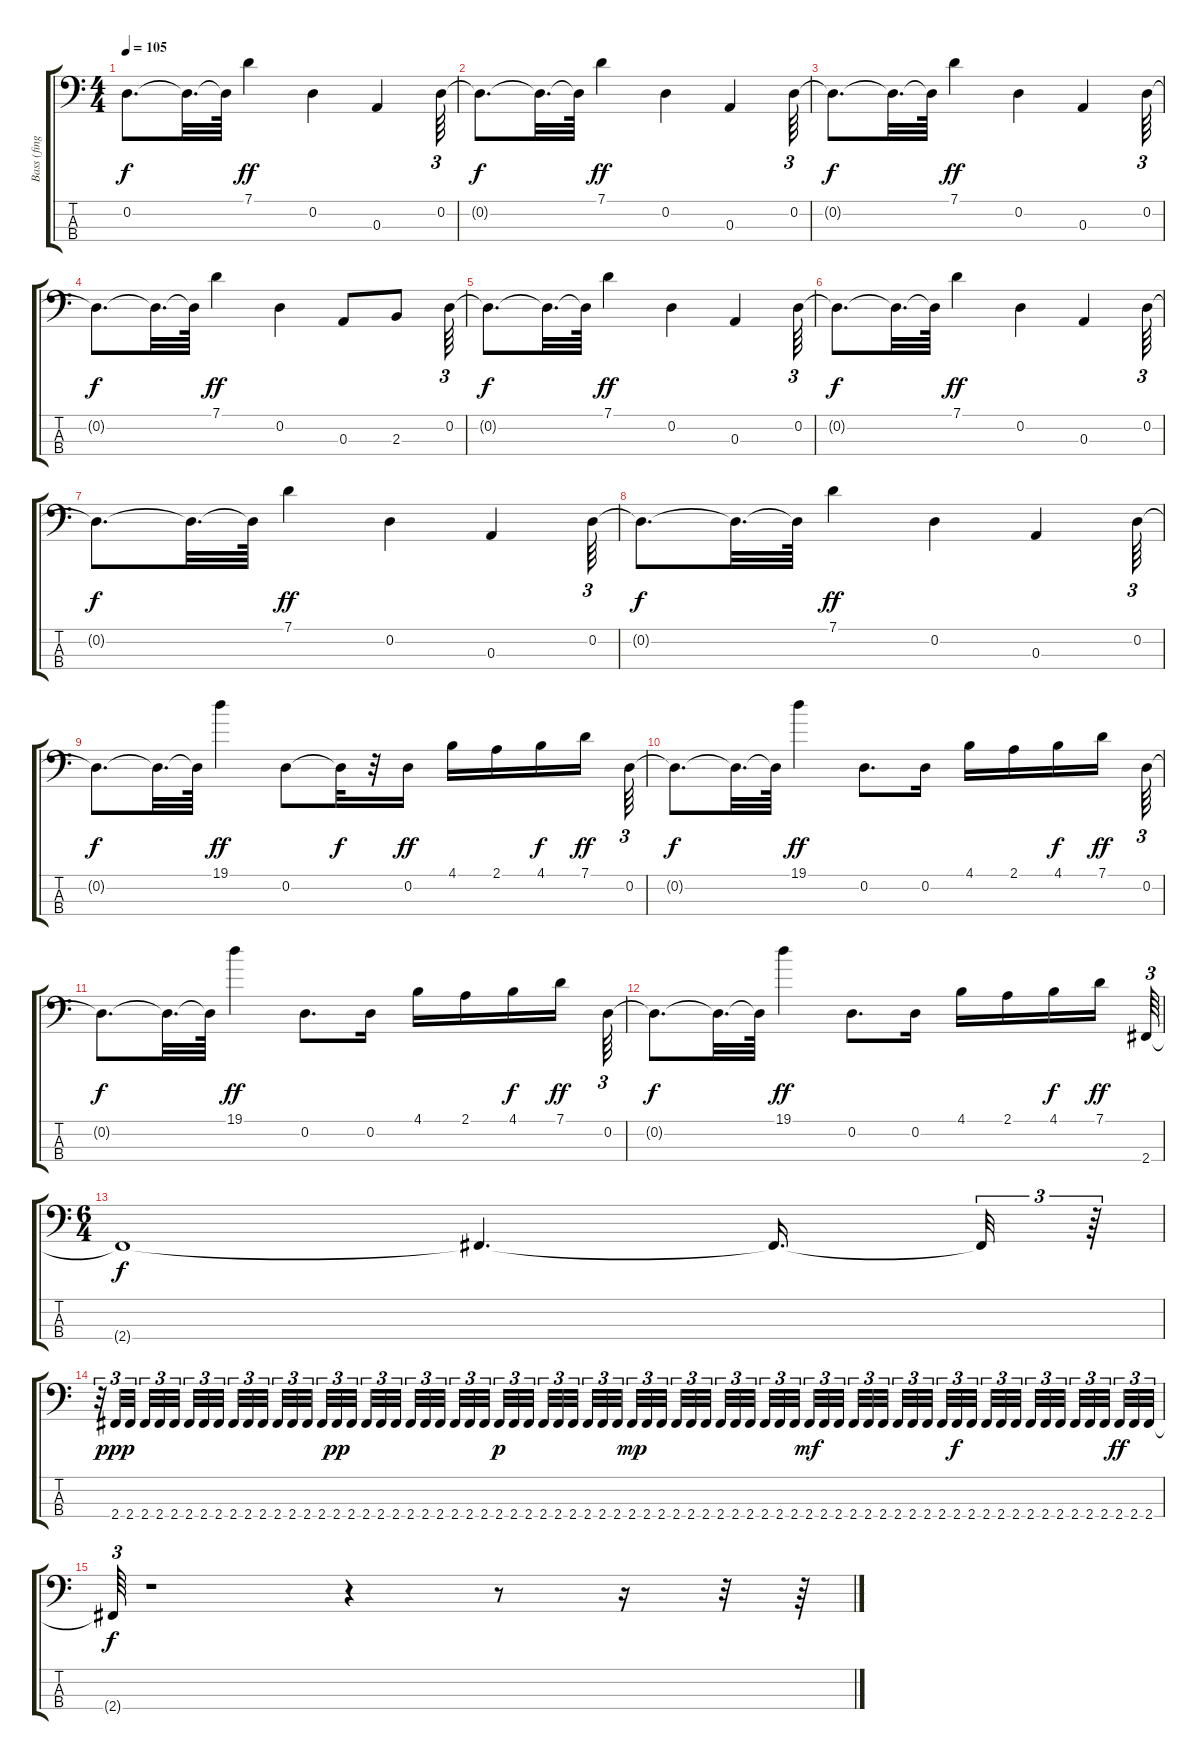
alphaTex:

\track ("Bass (finger)" "Bass (fing") {instrument electricbassfinger}
\staff {score tabs}
\tuning (G2 D2 A1 E1) {hide}
\ts (4 4)
\tempo 105
\clef f4
\ks c
0.2{t}.8{d dy f} 0.2{t}.32{d} 0.2{t}.64 7.1.4{dy ff} 0.2.4 0.3.4 0.2.64{tu (3 2)} |
0.2{t}.8{d dy f} 0.2{t}.32{d} 0.2{t}.64 7.1.4{dy ff} 0.2.4 0.3.4 0.2.64{tu (3 2)} |
0.2{t}.8{d dy f} 0.2{t}.32{d} 0.2{t}.64 7.1.4{dy ff} 0.2.4 0.3.4 0.2.64{tu (3 2)} |
0.2{t}.8{d dy f} 0.2{t}.32{d} 0.2{t}.64 7.1.4{dy ff} 0.2.4 0.3.8 2.3.8 0.2.64{tu (3 2)} |
0.2{t}.8{d dy f} 0.2{t}.32{d} 0.2{t}.64 7.1.4{dy ff} 0.2.4 0.3.4 0.2.64{tu (3 2)} |
0.2{t}.8{d dy f} 0.2{t}.32{d} 0.2{t}.64 7.1.4{dy ff} 0.2.4 0.3.4 0.2.64{tu (3 2)} |
0.2{t}.8{d dy f} 0.2{t}.32{d} 0.2{t}.64 7.1.4{dy ff} 0.2.4 0.3.4 0.2.64{tu (3 2)} |
0.2{t}.8{d dy f} 0.2{t}.32{d} 0.2{t}.64 7.1.4{dy ff} 0.2.4 0.3.4 0.2.64{tu (3 2)} |
0.2{t}.8{d dy f} 0.2{t}.32{d} 0.2{t}.64 19.1.4{dy ff} 0.2.8 0.2{t}.32{dy f} r.32 0.2.16{dy ff} 4.1.16 2.1.16 4.1.16{dy f} 7.1.16{dy ff} 0.2.64{tu (3 2)} |
0.2{t}.8{d dy f} 0.2{t}.32{d} 0.2{t}.64 19.1.4{dy ff} 0.2.8{d} 0.2.16 4.1.16 2.1.16 4.1.16{dy f} 7.1.16{dy ff} 0.2.64{tu (3 2)} |
0.2{t}.8{d dy f} 0.2{t}.32{d} 0.2{t}.64 19.1.4{dy ff} 0.2.8{d} 0.2.16 4.1.16 2.1.16 4.1.16{dy f} 7.1.16{dy ff} 0.2.64{tu (3 2)} |
0.2{t}.8{d dy f} 0.2{t}.32{d} 0.2{t}.64 19.1.4{dy ff} 0.2.8{d} 0.2.16 4.1.16 2.1.16 4.1.16{dy f} 7.1.16{dy ff} 2.4.64{tu (3 2) volume 12} |
\ts (6 4)
2.4{t}.1{dy f} 2.4{t}.4{d} 2.4{t}.16{d} 2.4{t}.32{tu (3 2)} r.64{tu (3 2)} |
r.32{tu (3 2)} 2.4.32{tu (3 2) dy ppp volume 12} 2.4.32{tu (3 2)} 2.4.32{tu (3 2)} 2.4.32{tu (3 2)} 2.4.32{tu (3 2)} 2.4.32{tu (3 2)} 2.4.32{tu (3 2)} 2.4.32{tu (3 2)} 2.4.32{tu (3 2)} 2.4.32{tu (3 2)} 2.4.32{tu (3 2)} 2.4.32{tu (3 2)} 2.4.32{tu (3 2)} 2.4.32{tu (3 2)} 2.4.32{tu (3 2)} 2.4.32{tu (3 2) dy pp} 2.4.32{tu (3 2)} 2.4.32{tu (3 2)} 2.4.32{tu (3 2)} 2.4.32{tu (3 2)} 2.4.32{tu (3 2)} 2.4.32{tu (3 2)} 2.4.32{tu (3 2)} 2.4.32{tu (3 2)} 2.4.32{tu (3 2)} 2.4.32{tu (3 2)} 2.4.32{tu (3 2) dy p} 2.4.32{tu (3 2)} 2.4.32{tu (3 2)} 2.4.32{tu (3 2)} 2.4.32{tu (3 2)} 2.4.32{tu (3 2)} 2.4.32{tu (3 2)} 2.4.32{tu (3 2)} 2.4.32{tu (3 2)} 2.4.32{tu (3 2) dy mp} 2.4.32{tu (3 2)} 2.4.32{tu (3 2)} 2.4.32{tu (3 2)} 2.4.32{tu (3 2)} 2.4.32{tu (3 2)} 2.4.32{tu (3 2)} 2.4.32{tu (3 2)} 2.4.32{tu (3 2)} 2.4.32{tu (3 2)} 2.4.32{tu (3 2)} 2.4.32{tu (3 2)} 2.4.32{tu (3 2) dy mf} 2.4.32{tu (3 2)} 2.4.32{tu (3 2)} 2.4.32{tu (3 2)} 2.4.32{tu (3 2)} 2.4.32{tu (3 2)} 2.4.32{tu (3 2)} 2.4.32{tu (3 2)} 2.4.32{tu (3 2)} 2.4.32{tu (3 2)} 2.4.32{tu (3 2) dy f} 2.4.32{tu (3 2)} 2.4.32{tu (3 2)} 2.4.32{tu (3 2)} 2.4.32{tu (3 2)} 2.4.32{tu (3 2)} 2.4.32{tu (3 2)} 2.4.32{tu (3 2)} 2.4.32{tu (3 2)} 2.4.32{tu (3 2)} 2.4.32{tu (3 2)} 2.4.32{tu (3 2) dy ff} 2.4.32{tu (3 2)} 2.4.32{tu (3 2)} |
2.4{t}.64{tu (3 2) dy f} r.1 r.4 r.8 r.16 r.32 r.64
